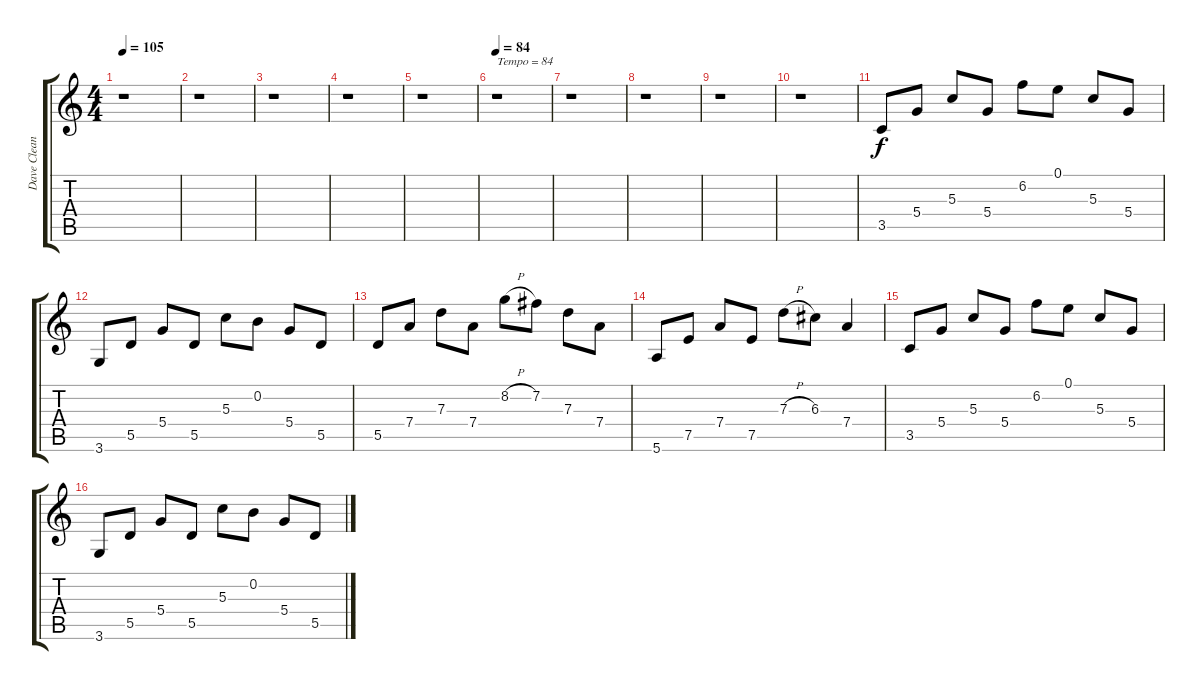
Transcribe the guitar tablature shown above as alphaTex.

\track ("Dave Clean" "Dave Clean") {instrument electricguitarclean}
\staff {score tabs}
\tuning (E4 B3 G3 D3 A2 E2) {hide}
\ts (4 4)
\tempo 105
\clef g2
\ks c
r.1{dy f} |
r.1 |
r.1 |
r.1 |
r.1 |
\tempo 84
r.1{txt "Tempo = 84"} |
r.1 |
r.1 |
r.1 |
r.1 |
3.5.8 5.4.8 5.3.8 5.4.8 6.2.8 0.1.8 5.3.8 5.4.8 |
3.6.8 5.5.8 5.4.8 5.5.8 5.3.8 0.2.8 5.4.8 5.5.8 |
5.5.8 7.4.8 7.3.8 7.4.8 8.2{h}.8 7.2.8 7.3.8 7.4.8 |
5.6.8 7.5.8 7.4.8 7.5.8 7.3{h}.8 6.3.8 7.4.4 |
3.5.8 5.4.8 5.3.8 5.4.8 6.2.8 0.1.8 5.3.8 5.4.8 |
3.6.8 5.5.8 5.4.8 5.5.8 5.3.8 0.2.8 5.4.8 5.5.8
